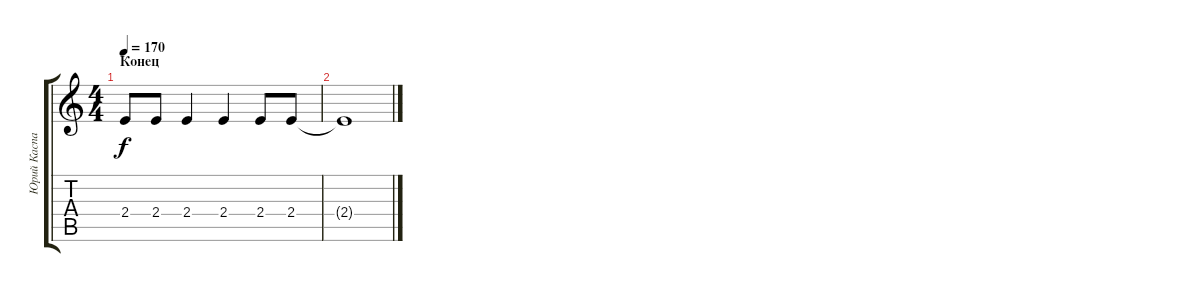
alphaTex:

\track ("Юрий Каспарян" "Юрий Каспа") {instrument electricguitarmuted}
\staff {score tabs}
\tuning (E4 B3 G3 D3 A2 E2) {hide}
\ts (4 4)
\section ("" "Конец")
\tempo 170
\clef g2
\ks c
2.4.8{dy f} 2.4.8 2.4.4 2.4.4 2.4.8 2.4.8 |
2.4{t}.1
